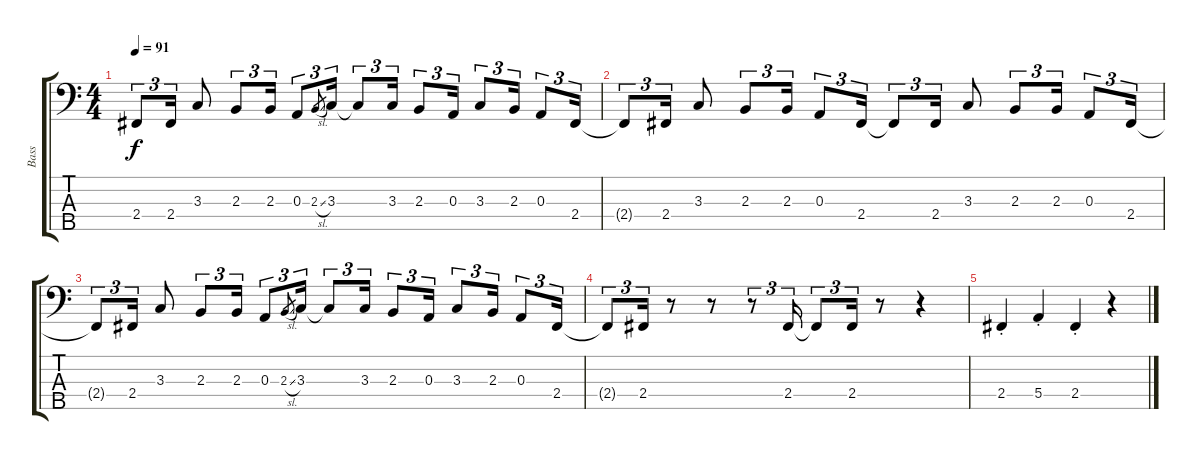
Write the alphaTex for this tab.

\track ("Bass" "Bass") {instrument electricbassfinger}
\staff {score tabs}
\tuning (G2 D2 A1 E1 B0) {hide}
\ts (4 4)
\tempo 91
\clef f4
\ks c
2.4{t}.8{tu (3 2) dy f} 2.4.16{tu (3 2)} 3.3.8 2.3.8{tu (3 2)} 2.3.16{tu (3 2)} 0.3.8{tu (3 2)} 2.3{sl}.8{gr} 3.3.16{tu (3 2)} 3.3{t}.8{tu (3 2)} 3.3.16{tu (3 2)} 2.3.8{tu (3 2)} 0.3.16{tu (3 2)} 3.3.8{tu (3 2)} 2.3.16{tu (3 2)} 0.3.8{tu (3 2)} 2.4.16{tu (3 2)} |
2.4{t}.8{tu (3 2)} 2.4.16{tu (3 2)} 3.3.8 2.3.8{tu (3 2)} 2.3.16{tu (3 2)} 0.3.8{tu (3 2)} 2.4.16{tu (3 2)} 2.4{t}.8{tu (3 2)} 2.4.16{tu (3 2)} 3.3.8 2.3.8{tu (3 2)} 2.3.16{tu (3 2)} 0.3.8{tu (3 2)} 2.4.16{tu (3 2)} |
2.4{t}.8{tu (3 2)} 2.4.16{tu (3 2)} 3.3.8 2.3.8{tu (3 2)} 2.3.16{tu (3 2)} 0.3.8{tu (3 2)} 2.3{sl}.8{gr} 3.3.16{tu (3 2)} 3.3{t}.8{tu (3 2)} 3.3.16{tu (3 2)} 2.3.8{tu (3 2)} 0.3.16{tu (3 2)} 3.3.8{tu (3 2)} 2.3.16{tu (3 2)} 0.3.8{tu (3 2)} 2.4.16{tu (3 2)} |
2.4{t}.8{tu (3 2)} 2.4.16{tu (3 2)} r.8 r.8 r.8{tu (3 2)} 2.4.16{tu (3 2)} 2.4{t}.8{tu (3 2)} 2.4.16{tu (3 2)} r.8 r.4 |
2.4{st}.4 5.4{st}.4 2.4{st}.4 r.4
